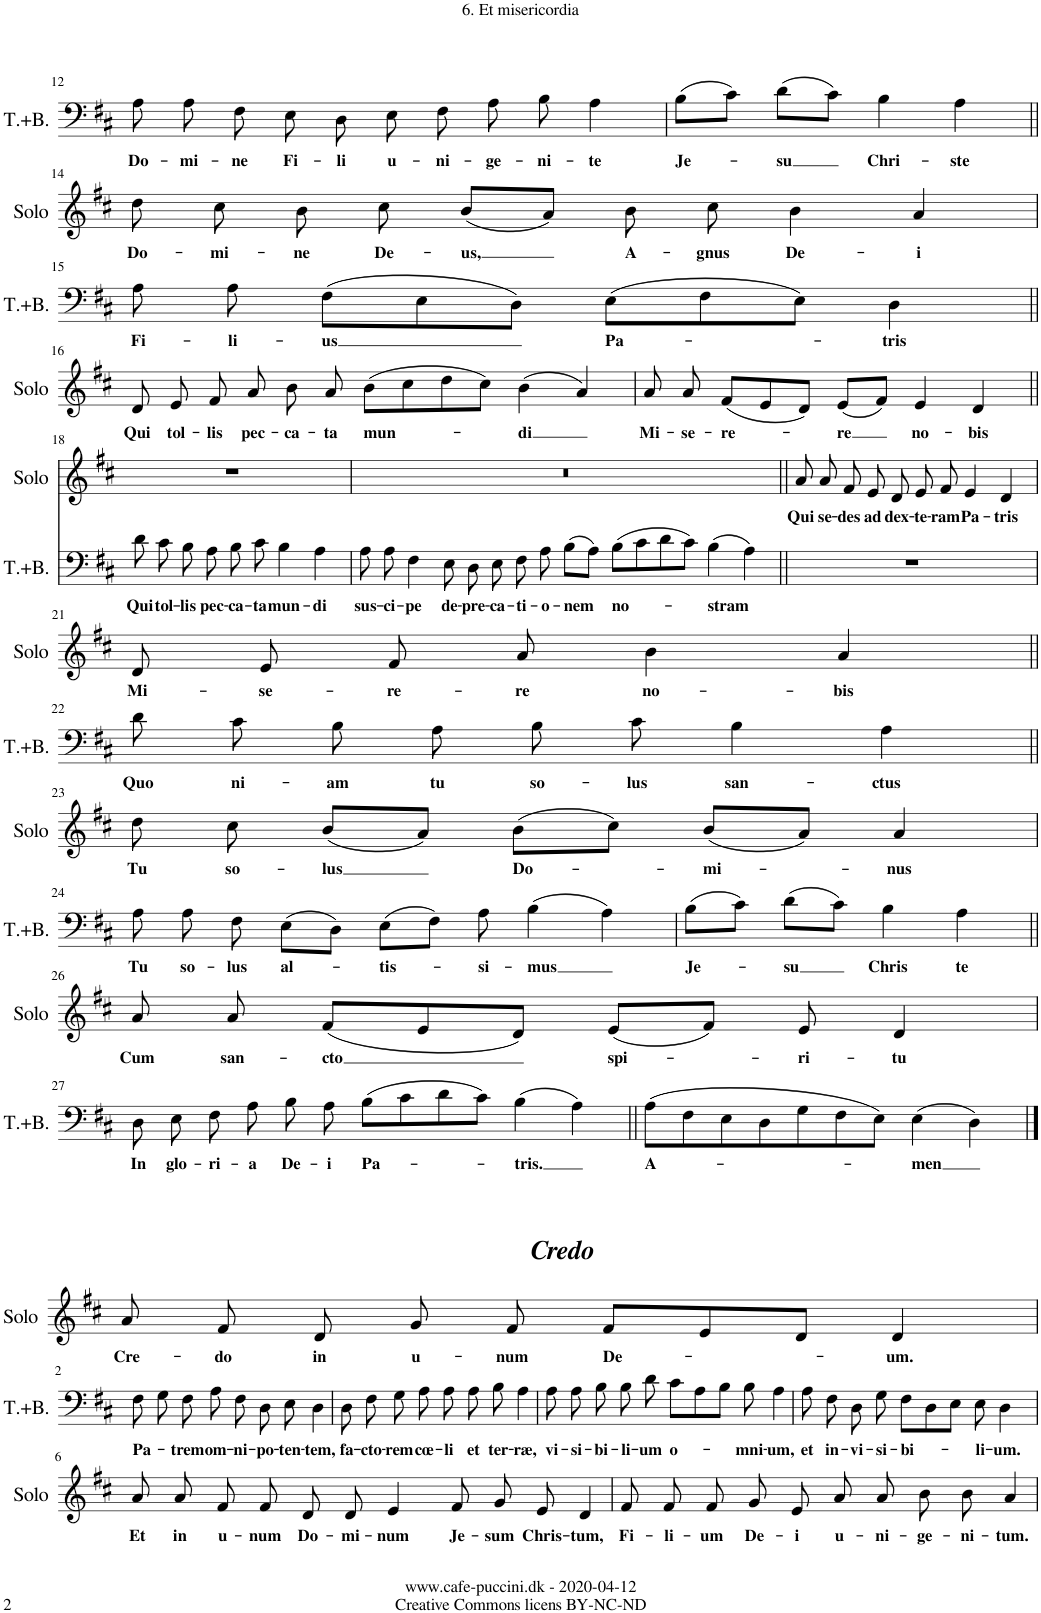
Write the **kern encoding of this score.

**kern	**text	**kern	**text
*part2	*part2	*part1	*part1
*staff2	*staff2	*staff1	*staff1
*I"T. +B.	*	*I"Solo	*
*I'T.+B.	*	*I'Solo	*
!!LO:PB:g=z
*clefF4	*	*clefG2	*
*k[f#c#]	*	*k[f#c#]	*
=12	=12	=12	=12
!	!LO:LY:b	!	!
8A\	Do-	1r	.
!	!LO:LY:b	!	!
8A\	-mi-	.	.
!	!LO:LY:b	!	!
8F#\	-ne	.	.
!	!LO:LY:b	!	!
8E\	Fi-	.	.
!	!LO:LY:b	!	!
8D\	-li	.	.
!	!LO:LY:b	!	!
8E\	u-	.	.
!	!LO:LY:b	!	!
8F#\	-ni-	.	.
!	!LO:LY:b	!	!
8A\	-ge-	.	.
!	!LO:LY:b	!	!
8B\	-ni-	4.ryy	.
!	!LO:LY:b	!	!
4A\	-te	.	.
=13	=13	=13	=13
!	!LO:LY:b	!	!
(>8B\L	Je-	1r	.
8c#\J)	.	.	.
!	!LO:LY:b	!	!
(>8d\L	-su	.	.
8c#\J)	.	.	.
!	!LO:LY:b	!	!
4B\	Chri-	.	.
!	!LO:LY:b	!	!
4A\	-ste	.	.
!!LO:LB:g=z
=14||	=14||	=14||	=14||
!	!	!	!LO:LY:b
1r	.	8dd\	Do-
!	!	!	!LO:LY:b
.	.	8cc#\	-mi-
!	!	!	!LO:LY:b
.	.	8b\	-ne
!	!	!	!LO:LY:b
.	.	8cc#\	De-
!	!	!	!LO:LY:b
.	.	(<8b/L	-us,
.	.	8a/J)	.
!	!	!	!LO:LY:b
.	.	8b\	A-
!	!	!	!LO:LY:b
.	.	8cc#\	-gnus
!	!	!	!LO:LY:b
2ryy	.	4b\	De-
!	!	!	!LO:LY:b
.	.	4a/	-i
!!LO:LB:g=z
=15	=15	=15	=15
!	!LO:LY:b	!	!
8A\	Fi-	1r	.
!	!LO:LY:b	!	!
8A\	-li-	.	.
!	!LO:LY:b	!	!
(>8F#\L	-us	.	.
8E\	.	.	.
8D\J)	.	.	.
!	!LO:LY:b	!	!
(>8E\L	Pa-	.	.
8F#\	.	.	.
8E\J)	.	.	.
!	!LO:LY:b	!	!
4D\	-tris	4ryy	.
!!LO:LB:g=z
=16||	=16||	=16||	=16||
!	!	!	!LO:LY:b
1r	.	8d/	Qui
!	!	!	!LO:LY:b
.	.	8e/	tol-
!	!	!	!LO:LY:b
.	.	8f#/	-lis
!	!	!	!LO:LY:b
.	.	8a/	pec-
!	!	!	!LO:LY:b
.	.	8b\	-ca-
!	!	!	!LO:LY:b
.	.	8a/	-ta
!	!	!	!LO:LY:b
.	.	(>8b\L	mun-
.	.	8cc#\	.
2.ryy	.	8dd\	.
.	.	8cc#\J)	.
!	!	!	!LO:LY:b
.	.	(>4b\	-di
.	.	4a/)	.
=17	=17	=17	=17
!	!	!	!LO:LY:b
1r	.	8a/	Mi-
!	!	!	!LO:LY:b
.	.	8a/	-se-
!	!	!	!LO:LY:b
.	.	(<8f#/L	-re-
.	.	8e/	.
.	.	8d/J)	.
!	!	!	!LO:LY:b
.	.	(<8e/L	-re
.	.	8f#/J)	.
!	!	!	!LO:LY:b
.	.	[8e/	no-
4.ryy	.	8ryy	.
!	!	!	!LO:LY:b
.	.	4d/	-bis
!!LO:LB:g=z
=18||	=18||	=18||	=18||
!	!LO:LY:b	!	!
8d\	Qui	1r	.
!	!LO:LY:b	!	!
8c#\	tol-	.	.
!	!LO:LY:b	!	!
8B\	-lis	.	.
!	!LO:LY:b	!	!
8A\	pec-	.	.
!	!LO:LY:b	!	!
8B\	-ca-	.	.
!	!LO:LY:b	!	!
8c#\	-ta	.	.
!	!LO:LY:b	!	!
4B\	mun-	.	.
!	!LO:LY:b	!	!
4A\	-di	8e/]	.
.	.	8ryy	.
=19	=19	=19	=19
!	!LO:LY:b	!	!
8A\	sus-	1r	.
!	!LO:LY:b	!	!
8A\	-ci-	.	.
!	!LO:LY:b	!	!
4F#\	-pe	.	.
!	!LO:LY:b	!	!
8E\	de-	.	.
!	!LO:LY:b	!	!
8D\	-pre-	.	.
!	!LO:LY:b	!	!
8E\	-ca-	.	.
!	!LO:LY:b	!	!
8F#\	-ti-	.	.
!	!LO:LY:b	!	!
8A\	-o-	1ryy	.
!	!LO:LY:b	!	!
(>8B\L	-nem	.	.
8A\J)	.	.	.
!	!LO:LY:b	!	!
(>8B\L	no-	.	.
8c#\	.	.	.
8d\	.	.	.
8c#\J)	.	.	.
!	!LO:LY:b	!	!
(>4B\	-stram	.	.
.	.	4.ryy	.
4A\)	.	.	.
=20||	=20||	=20||	=20||
!	!	!	!LO:LY:b
1r	.	8a/	Qui
!	!	!	!LO:LY:b
.	.	8a/	se-
!	!	!	!LO:LY:b
.	.	8f#/	-des
!	!	!	!LO:LY:b
.	.	8e/	ad
!	!	!	!LO:LY:b
.	.	8d/	dex-
!	!	!	!LO:LY:b
.	.	8e/	-te-
!	!	!	!LO:LY:b
.	.	8f#/	-ram
!	!	!	!LO:LY:b
.	.	[8e/	Pa-
4.ryy	.	8ryy	.
!	!	!	!LO:LY:b
.	.	4d/	-tris
!!LO:LB:g=z
=21	=21	=21	=21
!	!	!	!LO:LY:b
1r	.	8d/	Mi-
.	.	8e/]	.
!	!	!	!LO:LY:b
.	.	8e/	-se-
!	!	!	!LO:LY:b
.	.	8f#/	-re-
!	!	!	!LO:LY:b
.	.	8a/	-re
!	!	!	!LO:LY:b
.	.	4b\	no-
!	!	!	!LO:LY:b
.	.	4a/	-bis
8ryy	.	.	.
!!LO:LB:g=z
=22||	=22||	=22||	=22||
!	!LO:LY:b	!	!
8d\	Quo	1r	.
!	!LO:LY:b	!	!
8c#\	-ni-	.	.
!	!LO:LY:b	!	!
8B\	-am	.	.
!	!LO:LY:b	!	!
8A\	tu	.	.
!	!LO:LY:b	!	!
8B\	so-	.	.
!	!LO:LY:b	!	!
8c#\	-lus	.	.
!	!LO:LY:b	!	!
4B\	san-	.	.
!	!LO:LY:b	!	!
4A\	-ctus	4ryy	.
!!LO:LB:g=z
=23||	=23||	=23||	=23||
!	!	!	!LO:LY:b
1r	.	8dd\	Tu
!	!	!	!LO:LY:b
.	.	8cc#\	so-
!	!	!	!LO:LY:b
.	.	(<8b/L	-lus
.	.	8a/J)	.
!	!	!	!LO:LY:b
.	.	(>8b\L	Do-
.	.	8cc#\J)	.
!	!	!	!LO:LY:b
.	.	(<8b/L	-mi-
.	.	8a/J)	.
!	!	!	!LO:LY:b
4ryy	.	4a/	-nus
!!LO:LB:g=z
=24	=24	=24	=24
!	!LO:LY:b	!	!
8A\	Tu	1r	.
!	!LO:LY:b	!	!
8A\	so-	.	.
!	!LO:LY:b	!	!
8F#\	-lus	.	.
!	!LO:LY:b	!	!
(>8E\L	al-	.	.
8D\J)	.	.	.
!	!LO:LY:b	!	!
(>8E\L	-tis-	.	.
8F#\J)	.	.	.
!	!LO:LY:b	!	!
8A\	-si-	.	.
!	!LO:LY:b	!	!
(>4B\	-mus	2ryy	.
4A\)	.	.	.
=25	=25	=25	=25
!	!LO:LY:b	!	!
(>8B\L	Je-	1r	.
8c#\J)	.	.	.
!	!LO:LY:b	!	!
(>8d\L	-su	.	.
8c#\J)	.	.	.
!	!LO:LY:b	!	!
4B\	Chris	.	.
!	!LO:LY:b	!	!
4A\	-te	.	.
!!LO:LB:g=z
=26||	=26||	=26||	=26||
!	!	!	!LO:LY:b
1r	.	8a/	Cum
!	!	!	!LO:LY:b
.	.	8a/	san-
!	!	!	!LO:LY:b
.	.	(<8f#/L	-cto
.	.	8e/	.
.	.	8d/J)	.
!	!	!	!LO:LY:b
.	.	(<8e/L	spi-
.	.	8f#/J)	.
!	!	!	!LO:LY:b
.	.	8e/	-ri-
!	!	!	!LO:LY:b
4ryy	.	4d/	-tu
!!LO:LB:g=z
=27	=27	=27	=27
!	!LO:LY:b	!	!
8D\	In	1r	.
!	!LO:LY:b	!	!
8E\	glo-	.	.
!	!LO:LY:b	!	!
8F#\	-ri-	.	.
!	!LO:LY:b	!	!
8A\	-a	.	.
!	!LO:LY:b	!	!
8B\	De-	.	.
!	!LO:LY:b	!	!
8A\	-i	.	.
!	!LO:LY:b	!	!
(>8B\L	Pa-	.	.
8c#\	.	.	.
8d\	.	2.ryy	.
8c#\J)	.	.	.
!	!LO:LY:b	!	!
(>4B\	-tris.	.	.
4A\)	.	.	.
=28||	=28||	=28||	=28||
!	!LO:LY:b	!	!
(>8A\L	A-	1r	.
8F#\	.	.	.
8E\	.	.	.
8D\	.	.	.
8G\	.	.	.
8F#\	.	.	.
8E\J)	.	.	.
!	!LO:LY:b	!	!
(>[8E\	-men	.	.
8ryy	.	4.ryy	.
4D\)	.	.	.
!!LO:LB:g=z
==1	==1	==1	==1
*stria5	*	*	*
*k[f#c#]	*	*k[f#c#]	*
!	!	!	!LO:LY:b
1r	.	8a/	Cre-
!	!	!	!LO:LY:b
.	.	8f#/	-do
!	!	!	!LO:LY:b
.	.	8d/	in
!	!	!	!LO:LY:b
.	.	8g/	u-
!	!	!LO:TX:a:Bi:t=Credo	!
!	!	!	!LO:LY:b
.	.	8f#/	-num
!	!	!	!LO:LY:b
.	.	8f#/L	De-
.	.	8e/	.
.	.	8d/J	.
!	!	!	!LO:LY:b
8E\]	.	4d/	-um.
4ryy	.	.	.
.	.	8ryy	.
!!LO:LB:g=z
=2	=2	=2	=2
!	!LO:LY:b	!	!
8F#\	Pa-	1r	.
8G\	.	.	.
!	!LO:LY:b	!	!
8F#\	-trem	.	.
!	!LO:LY:b	!	!
8A\	om-	.	.
!	!LO:LY:b	!	!
8F#\	-ni-	.	.
!	!LO:LY:b	!	!
8D\	-po-	.	.
!	!LO:LY:b	!	!
8E\	-ten-	.	.
!	!LO:LY:b	!	!
[8D\	-tem,	.	.
8ryy	.	8r	.
=3	=3	=3	=3
!	!LO:LY:b	!	!
8D\	fa-	1r	.
8D\]	.	.	.
!	!LO:LY:b	!	!
8F#\	-cto-	.	.
!	!LO:LY:b	!	!
8G\	-rem	.	.
!	!LO:LY:b	!	!
8A\	cœ-	.	.
!	!LO:LY:b	!	!
8A\	-li	.	.
!	!LO:LY:b	!	!
8A\	et	.	.
!	!LO:LY:b	!	!
8B\	ter-	.	.
!	!LO:LY:b	!	!
[8A\	-ræ,	8r	.
=4	=4	=4	=4
!	!LO:LY:b	!	!
8A\	vi-	1r	.
8A\]	.	.	.
!	!LO:LY:b	!	!
8A\	-si-	.	.
!	!LO:LY:b	!	!
8B\	-bi-	.	.
!	!LO:LY:b	!	!
8B\	-li-	.	.
!	!LO:LY:b	!	!
8d\	-um	.	.
!	!LO:LY:b	!	!
8c#\L	o-	.	.
8A\	.	.	.
8B\J	.	4r	.
!	!LO:LY:b	!	!
8B\	-mni-	.	.
!	!LO:LY:b	!	!
4A\	-um,	8r	.
.	.	8ryy	.
=5	=5	=5	=5
!	!LO:LY:b	!	!
8A\	et	1r	.
!	!LO:LY:b	!	!
8F#\	in-	.	.
!	!LO:LY:b	!	!
8D\	-vi-	.	.
!	!LO:LY:b	!	!
8G\	-si-	.	.
!	!LO:LY:b	!	!
8F#\L	-bi-	.	.
8D\	.	.	.
8E\J	.	.	.
!	!LO:LY:b	!	!
8E\	-li-	.	.
!	!LO:LY:b	!	!
4D\	-um.	4r	.
!!LO:LB:g=z
=6	=6	=6	=6
!	!	!	!LO:LY:b
1r	.	8a/	Et
!	!	!	!LO:LY:b
.	.	8a/	in
!	!	!	!LO:LY:b
.	.	8f#/	u-
!	!	!	!LO:LY:b
.	.	8f#/	-num
!	!	!	!LO:LY:b
.	.	8d/	Do-
!	!	!	!LO:LY:b
.	.	8d/	-mi-
!	!	!	!LO:LY:b
.	.	4e/	-num
!	!	!	!LO:LY:b
2r	.	8f#/	Je-
!	!	!	!LO:LY:b
.	.	8g/	-sum
!	!	!	!LO:LY:b
.	.	8e/	Chris-
!	!	!	!LO:LY:b
.	.	4d/	-tum,
8r	.	.	.
=7	=7	=7	=7
!	!	!	!LO:LY:b
1r	.	8f#/	Fi-
!	!	!	!LO:LY:b
.	.	8f#/	-li-
!	!	!	!LO:LY:b
.	.	8f#/	-um
!	!	!	!LO:LY:b
.	.	8g/	De-
!	!	!	!LO:LY:b
.	.	8e/	-i
!	!	!	!LO:LY:b
.	.	8a/	u-
!	!	!	!LO:LY:b
.	.	8a/	-ni-
!	!	!	!LO:LY:b
.	.	8b\	-ge-
!	!	!	!LO:LY:b
4r	.	8b\	-ni-
!	!	!	!LO:LY:b
.	.	4a/	-tum.
8r	.	.	.
=	=	=	=
*-	*-	*-	*-
